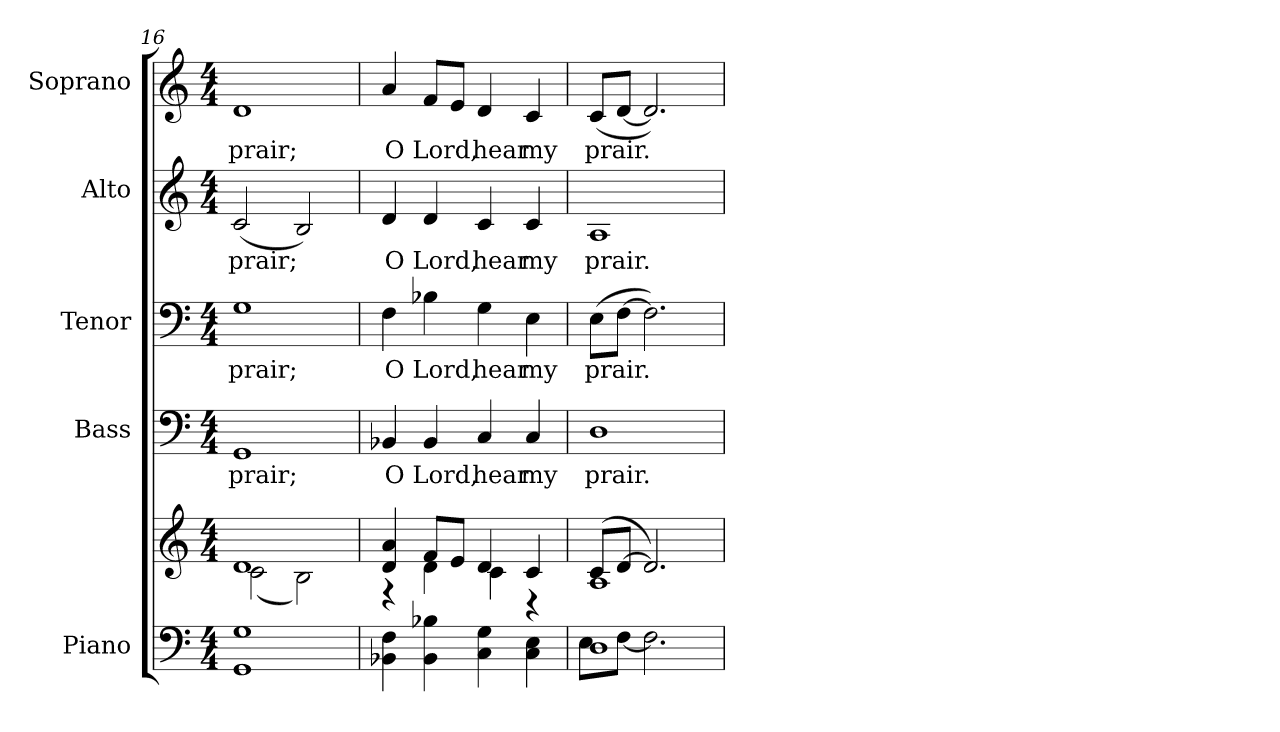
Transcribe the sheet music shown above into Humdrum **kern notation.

**kern	**kern	**kern	**text	**kern	**text	**kern	**text	**kern	**text
*part5	*part5	*part4	*part4	*part3	*part3	*part2	*part2	*part1	*part1
*staff6	*staff5	*staff4	*staff4	*staff3	*staff3	*staff2	*staff2	*staff1	*staff1
*I"Piano	*	*I"Bass	*	*I"Tenor	*	*I"Alto	*	*I"Soprano	*
*I'Pno.	*	*I'B.	*	*	*	*I'A.	*	*I'S.	*
*clefF4	*clefG2	*clefF4	*	*clefF4	*	*clefG2	*	*clefG2	*
*k[]	*k[]	*k[]	*	*k[]	*	*k[]	*	*k[]	*
*C:	*C:	*C:	*	*C:	*	*C:	*	*C:	*
*M4/4	*M4/4	*M4/4	*	*M4/4	*	*M4/4	*	*M4/4	*
=16	=16	=16	=16	=16	=16	=16	=16	=16	=16
*	*^	*	*	*	*	*	*	*	*
!	!	!	!	!LO:LY:b:color=#000000	!	!	!	!	!	!
!	!	!	!	!	!	!LO:LY:b:color=#000000	!	!	!	!
!	!	!	!	!	!	!	!	!LO:LY:b:color=#000000	!	!
!	!	!	!	!	!	!	!	!	!	!LO:LY:b:color=#000000
1GGi 1Gi	1di	(2ci\	1GGi	prair;	1Gi	prair;	(2ci/	prair;	1di	prair;
.	.	2Bi\)	.	.	.	.	2Bi/)	.	.	.
=17	=17	=17	=17	=17	=17	=17	=17	=17	=17	=17
!	!	!	!	!LO:LY:b:color=#000000	!	!	!	!	!	!
!	!	!	!	!	!	!LO:LY:b:color=#000000	!	!	!	!
!	!	!	!	!	!	!	!	!LO:LY:b:color=#000000	!	!
!	!	!	!	!	!	!	!	!	!	!LO:LY:b:color=#000000
4BB-Xi\ 4Fi	4di/ 4ai	4r	4BB-Xi/	O	4Fi\	O	4di/	O	4ai/	O
!	!	!	!	!LO:LY:b:color=#000000	!	!	!	!	!	!
!	!	!	!	!	!	!LO:LY:b:color=#000000	!	!	!	!
!	!	!	!	!	!	!	!	!LO:LY:b:color=#000000	!	!
!	!	!	!	!	!	!	!	!	!	!LO:LY:b:color=#000000
4BB-i\ 4B-Xi	8fi/L	4di\	4BB-i/	Lord,	4B-Xi\	Lord,	4di/	Lord,	8fi/L	Lord,
.	8ei/J	.	.	.	.	.	.	.	8ei/J	.
!	!	!	!	!LO:LY:b:color=#000000	!	!	!	!	!	!
!	!	!	!	!	!	!LO:LY:b:color=#000000	!	!	!	!
!	!	!	!	!	!	!	!	!LO:LY:b:color=#000000	!	!
!	!	!	!	!	!	!	!	!	!	!LO:LY:b:color=#000000
4Ci\ 4Gi	4di/	4ci\	4Ci/	hear	4Gi\	hear	4ci/	hear	4di/	hear
!	!	!	!	!LO:LY:b:color=#000000	!	!	!	!	!	!
!	!	!	!	!	!	!LO:LY:b:color=#000000	!	!	!	!
!	!	!	!	!	!	!	!	!LO:LY:b:color=#000000	!	!
!	!	!	!	!	!	!	!	!	!	!LO:LY:b:color=#000000
4Ci\ 4Ei	4ci/	4r	4Ci/	my	4Ei\	my	4ci/	my	4ci/	my
!!LO:PB:g=z
=18	=18	=18	=18	=18	=18	=18	=18	=18	=18	=18
*^	*	*	*	*	*	*	*	*	*	*
!	!	!	!	!	!LO:LY:b:color=#000000	!	!	!	!	!	!
!	!	!	!	!	!	!	!LO:LY:b:color=#000000	!	!	!	!
!	!	!	!	!	!	!	!	!	!LO:LY:b:color=#000000	!	!
!	!	!	!	!	!	!	!	!	!	!	!LO:LY:b:color=#000000
1Di	8Ei\L	(8ci/L	1Ai	1Di	prair.	(8Ei\L	prair.	1Ai	prair.	(8ci/L	prair.
.	[<8Fi\J	[>8di/J	.	.	.	[>8Fi\J	.	.	.	[<8di/J	.
.	2.Fi\]	2.di/])	.	.	.	2.Fi\])	.	.	.	2.di/])	.
*v	*v	*	*	*	*	*	*	*	*	*	*
*	*v	*v	*	*	*	*	*	*	*	*
=	=	=	=	=	=	=	=	=	=
*-	*-	*-	*-	*-	*-	*-	*-	*-	*-
